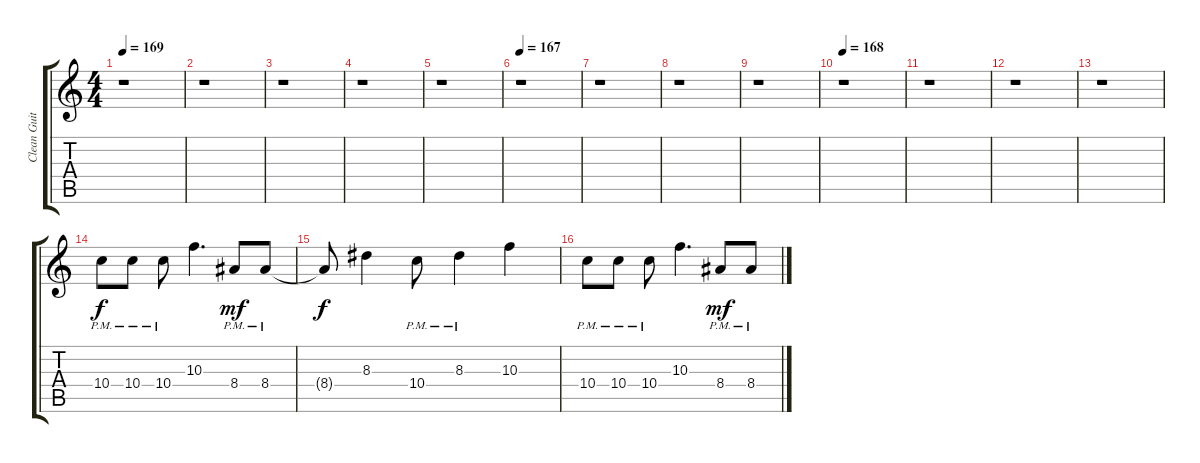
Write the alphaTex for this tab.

\track ("Clean Guitar" "Clean Guit") {instrument electricguitarclean}
\staff {score tabs}
\tuning (E4 B3 G3 D3 A2 E2) {hide}
\ts (4 4)
\tempo 169
\clef g2
\ks c
r.1{dy f} |
r.1 |
r.1 |
r.1 |
r.1 |
\tempo 167
r.1 |
r.1 |
r.1 |
r.1 |
\tempo 168
r.1 |
r.1 |
r.1 |
r.1 |
10.4{pm}.8{instrument electricguitarclean} 10.4{pm}.8 10.4{pm}.8 10.3.4{d} 8.4{pm}.8{dy mf} 8.4{pm}.8 |
8.4{t}.8{dy f} 8.3.4 10.4{pm}.8 8.3{pm}.4 10.3.4 |
10.4{pm}.8 10.4{pm}.8 10.4{pm}.8 10.3.4{d} 8.4{pm}.8{dy mf} 8.4{pm}.8
